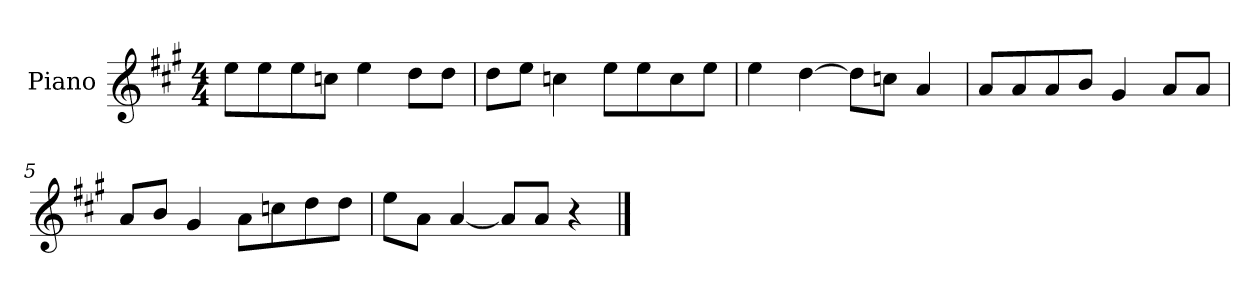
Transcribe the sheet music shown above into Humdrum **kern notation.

**kern
*part1
*staff1
*I"Piano
*I'P-no
*clefG2
*k[f#c#g#]
*M4/4
*MM90
=1
8ee\L
8ee\
8ee\
8ccn\J
4ee\
8dd\L
8dd\J
=2
8dd\L
8ee\J
4ccn\
8ee\L
8ee\
8cc\
8ee\J
=3
4ee\
[4dd\
8dd\L]
8ccn\J
4a/
=4
8a/L
8a/
8a/
8b/J
4g#/
8a/L
8a/J
=5
8a/L
8b/J
4g#/
8a\L
8ccn\
8dd\
8dd\J
!!LO:LB:g=z
=6
8ee\L
8a\J
[4a/
8a/L]
8a/J
4r
==
*-
